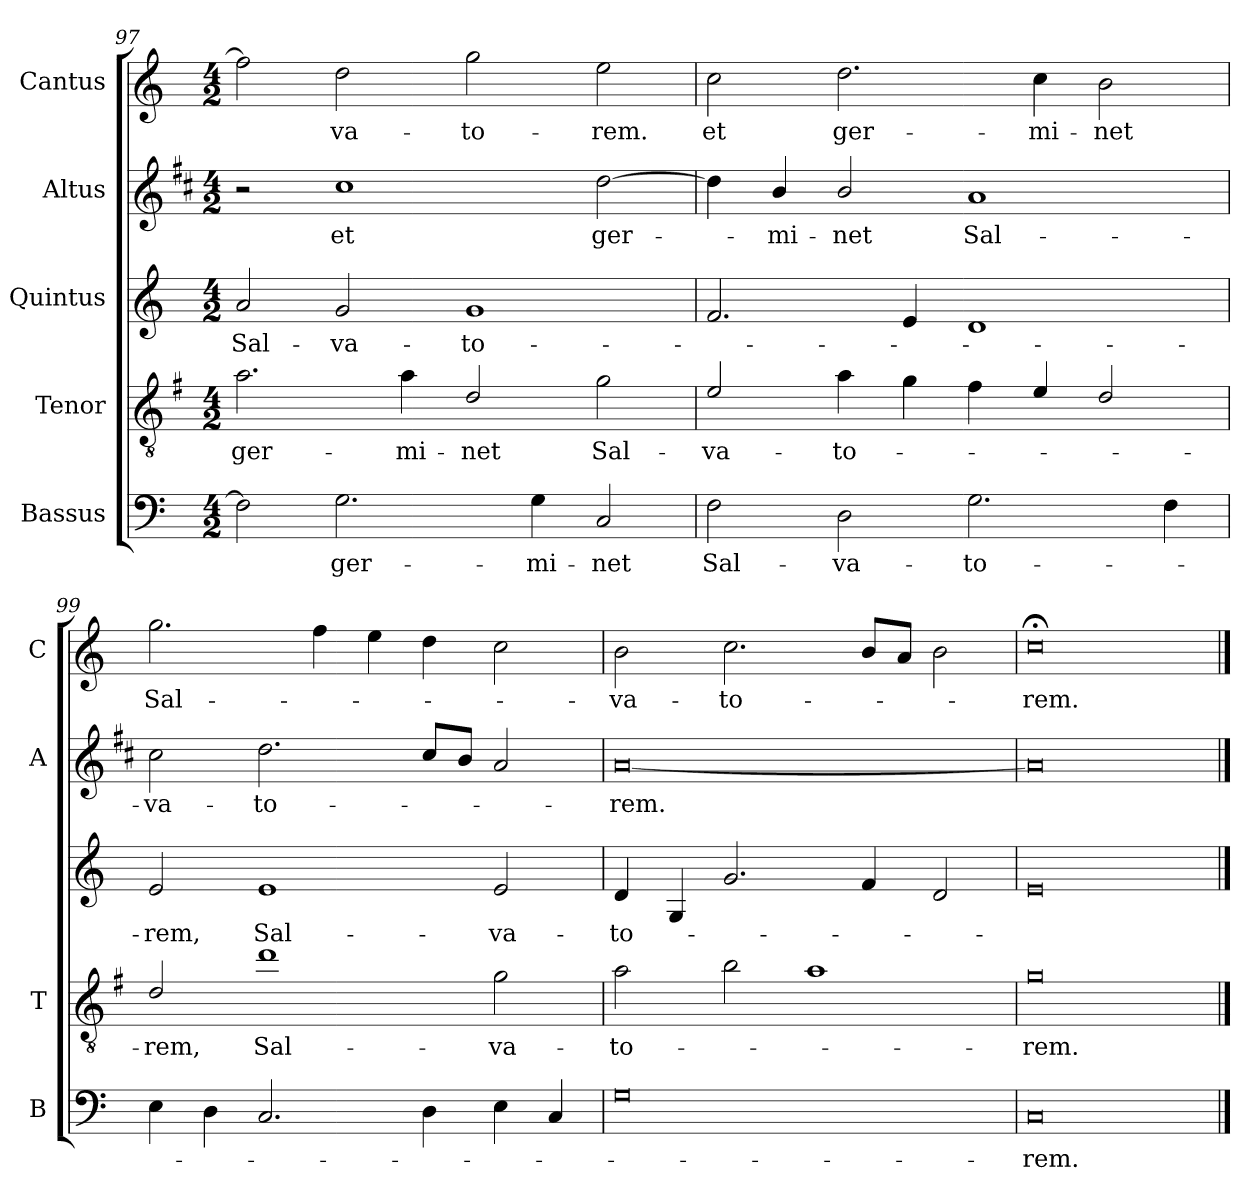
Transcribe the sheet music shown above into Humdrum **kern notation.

**kern	**text	**kern	**text	**kern	**text	**kern	**text	**kern	**text
*part5	*part5	*part4	*part4	*part3	*part3	*part2	*part2	*part1	*part1
*staff5	*staff5	*staff4	*staff4	*staff3	*staff3	*staff2	*staff2	*staff1	*staff1
*I"Bassus	*	*I"Tenor	*	*I"Quintus	*	*I"Altus	*	*I"Cantus	*
*I'B	*	*I'T	*	*	*	*I'A	*	*I'C	*
*clefF4	*	*clefGv2	*	*clefG2	*	*clefG2	*	*clefG2	*
*	*	*ITrd4c7	*	*	*	*ITrd1c2	*	*	*
*k[]	*	*k[]	*	*k[]	*	*k[]	*	*k[]	*
*C:	*	*C:	*	*C:	*	*C:	*	*C:	*
*M4/2	*	*M4/2	*	*M4/2	*	*M4/2	*	*M4/2	*
=97	=97	=97	=97	=97	=97	=97	=97	=97	=97
!	!	!	!LO:LY:b	!	!LO:LY:b	!	!	!	!
2F\]	.	2.d\	ger-	2a/	Sal-	2r	.	2ff\]	.
!	!LO:LY:b	!	!	!	!LO:LY:b	!	!LO:LY:b	!	!LO:LY:b
2.G\	ger-	.	.	2g/	-va-	1b	et	2dd\	-va-
!	!	!	!LO:LY:b	!	!	!	!	!	!
.	.	4d\	-mi-	.	.	.	.	.	.
!	!	!	!LO:LY:b	!	!LO:LY:b	!	!	!	!LO:LY:b
.	.	2G/	-net	1g	-to-	.	.	2gg\	-to-
!	!LO:LY:b	!	!	!	!	!	!	!	!
4G\	-mi-	.	.	.	.	.	.	.	.
!	!LO:LY:b	!	!LO:LY:b	!	!	!	!LO:LY:b	!	!LO:LY:b
2C/	-net	2c\	Sal-	.	.	[2cc\	ger-	2ee\	-rem.
=98	=98	=98	=98	=98	=98	=98	=98	=98	=98
!	!LO:LY:b	!	!LO:LY:b	!	!	!	!	!	!LO:LY:b
2F\	Sal-	2A/	-va-	2.f/	.	4cc\]	.	2cc\	et
!	!	!	!	!	!	!	!LO:LY:b	!	!
.	.	.	.	.	.	4a/	-mi-	.	.
!	!LO:LY:b	!	!LO:LY:b	!	!	!	!LO:LY:b	!	!LO:LY:b
2D\	-va-	4d\	-to-	.	.	2a/	-net	2.dd\	ger-
.	.	4c\	.	4e/	.	.	.	.	.
!	!LO:LY:b	!	!	!	!	!	!LO:LY:b	!	!
2.G\	-to-	4B\	.	1d	.	1g	Sal-	.	.
!	!	!	!	!	!	!	!	!	!LO:LY:b
.	.	4A/	.	.	.	.	.	4cc\	-mi-
!	!	!	!	!	!	!	!	!	!LO:LY:b
.	.	2G/	.	.	.	.	.	2b\	-net
4F\	.	.	.	.	.	.	.	.	.
=99	=99	=99	=99	=99	=99	=99	=99	=99	=99
!	!	!	!LO:LY:b	!	!LO:LY:b	!	!LO:LY:b	!	!LO:LY:b
4E\	.	2G/	-rem,	2e/	-rem,	2b\	-va-	2.gg\	Sal-
4D\	.	.	.	.	.	.	.	.	.
!	!	!	!LO:LY:b	!	!LO:LY:b	!	!LO:LY:b	!	!
2.C/	.	1g	Sal-	1e	Sal-	2.cc\	-to-	.	.
.	.	.	.	.	.	.	.	4ff\	.
.	.	.	.	.	.	.	.	4ee\	.
4D\	.	.	.	.	.	8b/L	.	4dd\	.
.	.	.	.	.	.	8a/J	.	.	.
!	!	!	!LO:LY:b	!	!LO:LY:b	!	!	!	!
4E\	.	2c\	-va-	2e/	-va-	2g/	.	2cc\	.
4C/	.	.	.	.	.	.	.	.	.
=100	=100	=100	=100	=100	=100	=100	=100	=100	=100
!	!	!	!LO:LY:b	!	!LO:LY:b	!	!LO:LY:b	!	!LO:LY:b
0G	.	2d\	-to-	4d/	-to-	[0g	-rem.	2b\	-va-
.	.	.	.	4G/	.	.	.	.	.
!	!	!	!	!	!	!	!	!	!LO:LY:b
.	.	2e\	.	2.g/	.	.	.	2.cc\	-to-
.	.	1d	.	.	.	.	.	.	.
.	.	.	.	4f/	.	.	.	8b/L	.
.	.	.	.	.	.	.	.	8a/J	.
.	.	.	.	2d/	.	.	.	2b\	.
=101	=101	=101	=101	=101	=101	=101	=101	=101	=101
!	!LO:LY:b	!	!LO:LY:b	!	!	!	!	!	!LO:LY:b
0C	-rem.	0c	-rem.	0e	.	0g]	.	0cc;<	-rem.
==	==	==	==	==	==	==	==	==	==
*-	*-	*-	*-	*-	*-	*-	*-	*-	*-
